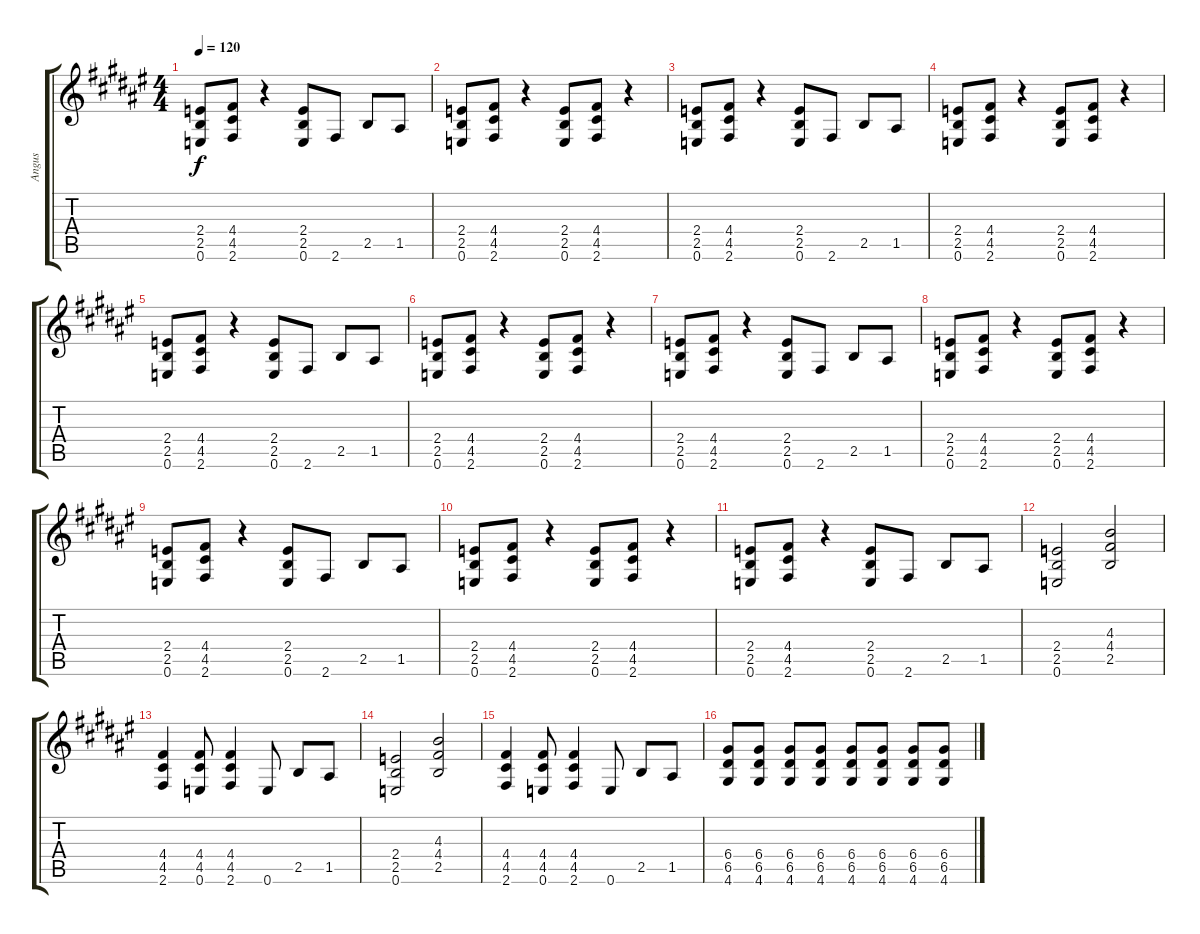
\track ("Angus" "Angus") {instrument overdrivenguitar}
\staff {score tabs}
\tuning (E4 B3 G3 D3 A2 E2) {hide}
\ts (4 4)
\tempo 120
\clef g2
\ks f#
(2.4 2.5 0.6).8{dy f} (4.4 4.5 2.6).8 r.4 (2.4 2.5 0.6).8 2.6.8 2.5.8 1.5.8 |
(2.4 2.5 0.6).8 (4.4 4.5 2.6).8 r.4 (2.4 2.5 0.6).8 (4.4 4.5 2.6).8 r.4 |
(2.4 2.5 0.6).8 (4.4 4.5 2.6).8 r.4 (2.4 2.5 0.6).8 2.6.8 2.5.8 1.5.8 |
(2.4 2.5 0.6).8 (4.4 4.5 2.6).8 r.4 (2.4 2.5 0.6).8 (4.4 4.5 2.6).8 r.4 |
(2.4 2.5 0.6).8 (4.4 4.5 2.6).8 r.4 (2.4 2.5 0.6).8 2.6.8 2.5.8 1.5.8 |
(2.4 2.5 0.6).8 (4.4 4.5 2.6).8 r.4 (2.4 2.5 0.6).8 (4.4 4.5 2.6).8 r.4 |
(2.4 2.5 0.6).8 (4.4 4.5 2.6).8 r.4 (2.4 2.5 0.6).8 2.6.8 2.5.8 1.5.8 |
(2.4 2.5 0.6).8 (4.4 4.5 2.6).8 r.4 (2.4 2.5 0.6).8 (4.4 4.5 2.6).8 r.4 |
(2.4 2.5 0.6).8 (4.4 4.5 2.6).8 r.4 (2.4 2.5 0.6).8 2.6.8 2.5.8 1.5.8 |
(2.4 2.5 0.6).8 (4.4 4.5 2.6).8 r.4 (2.4 2.5 0.6).8 (4.4 4.5 2.6).8 r.4 |
(2.4 2.5 0.6).8 (4.4 4.5 2.6).8 r.4 (2.4 2.5 0.6).8 2.6.8 2.5.8 1.5.8 |
(2.4 2.5 0.6).2 (4.3 4.4 2.5).2 |
(4.4 4.5 2.6).4 (4.4 4.5 0.6).8 (4.4 4.5 2.6).4 0.6.8 2.5.8 1.5.8 |
(2.4 2.5 0.6).2 (4.3 4.4 2.5).2 |
(4.4 4.5 2.6).4 (4.4 4.5 0.6).8 (4.4 4.5 2.6).4 0.6.8 2.5.8 1.5.8 |
(6.4 6.5 4.6).8 (6.4 6.5 4.6).8 (6.4 6.5 4.6).8 (6.4 6.5 4.6).8 (6.4 6.5 4.6).8 (6.4 6.5 4.6).8 (6.4 6.5 4.6).8 (6.4 6.5 4.6).8
